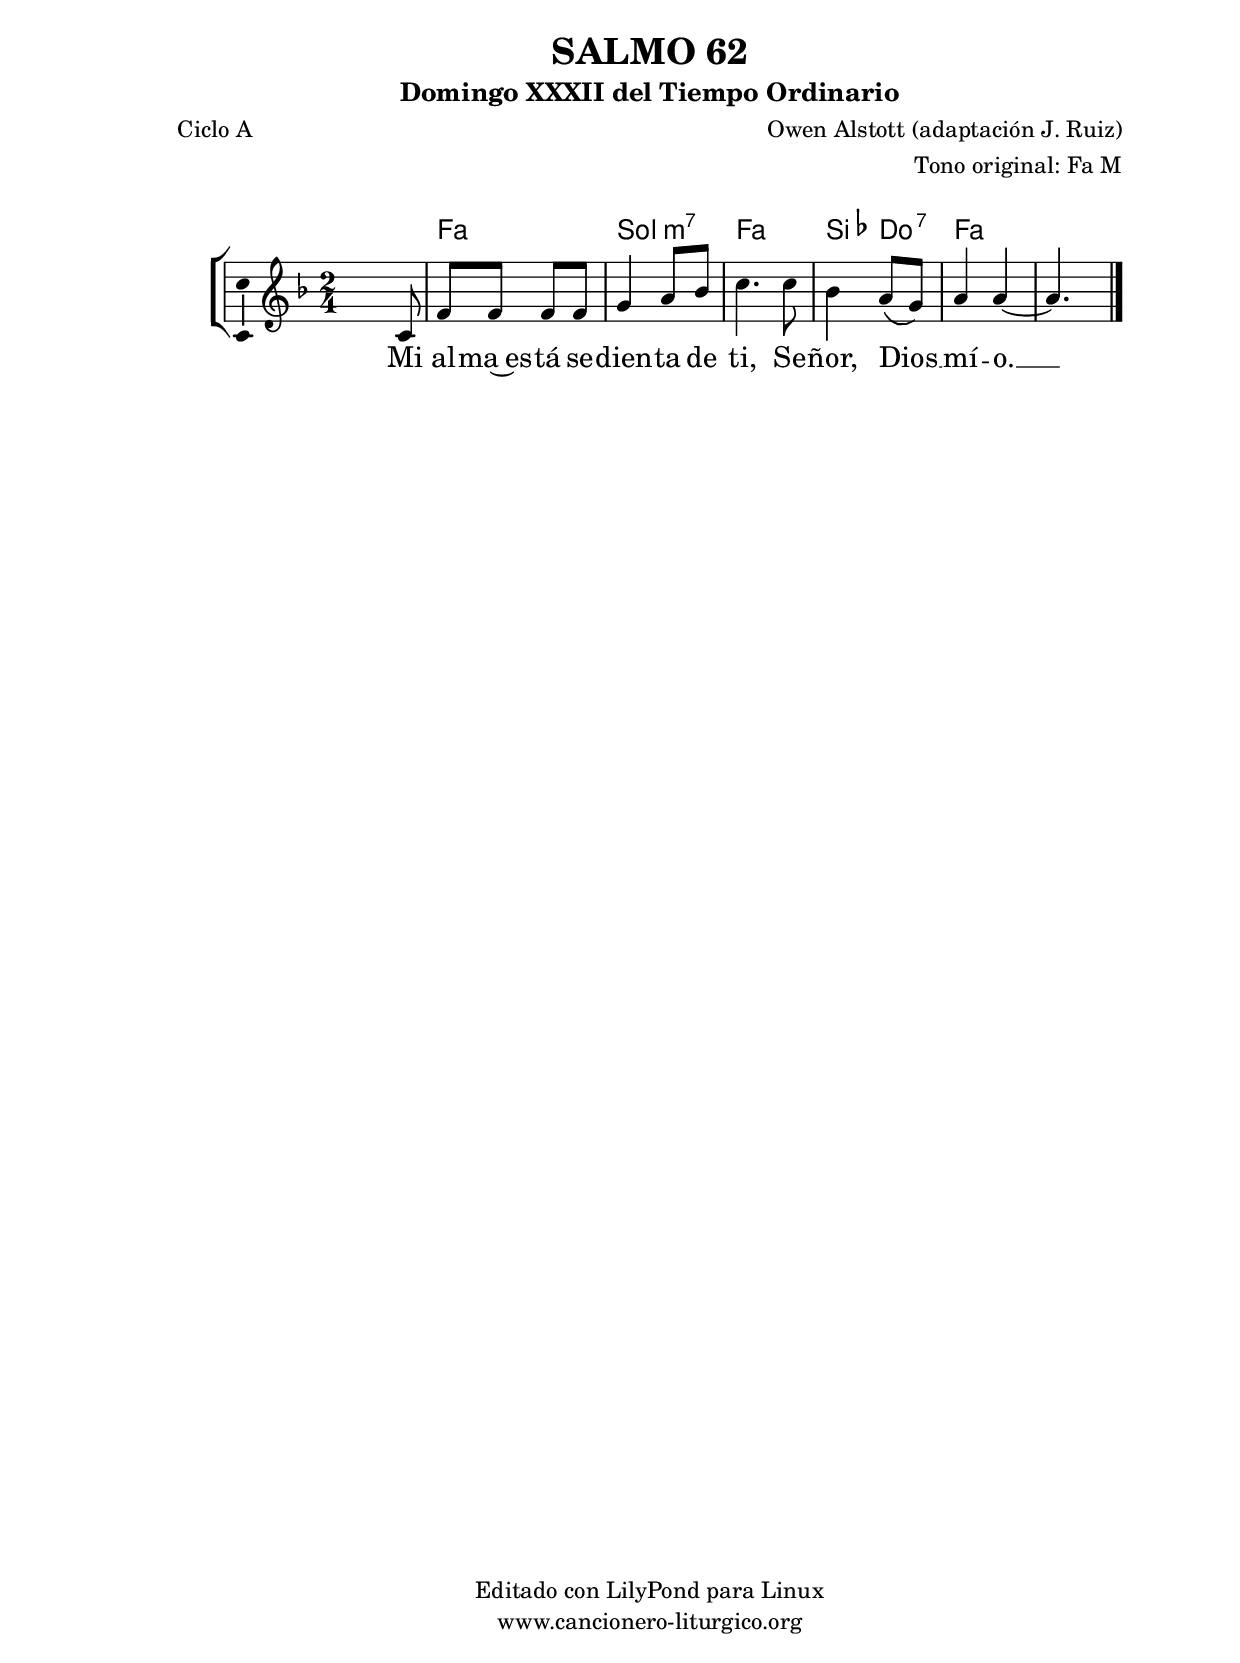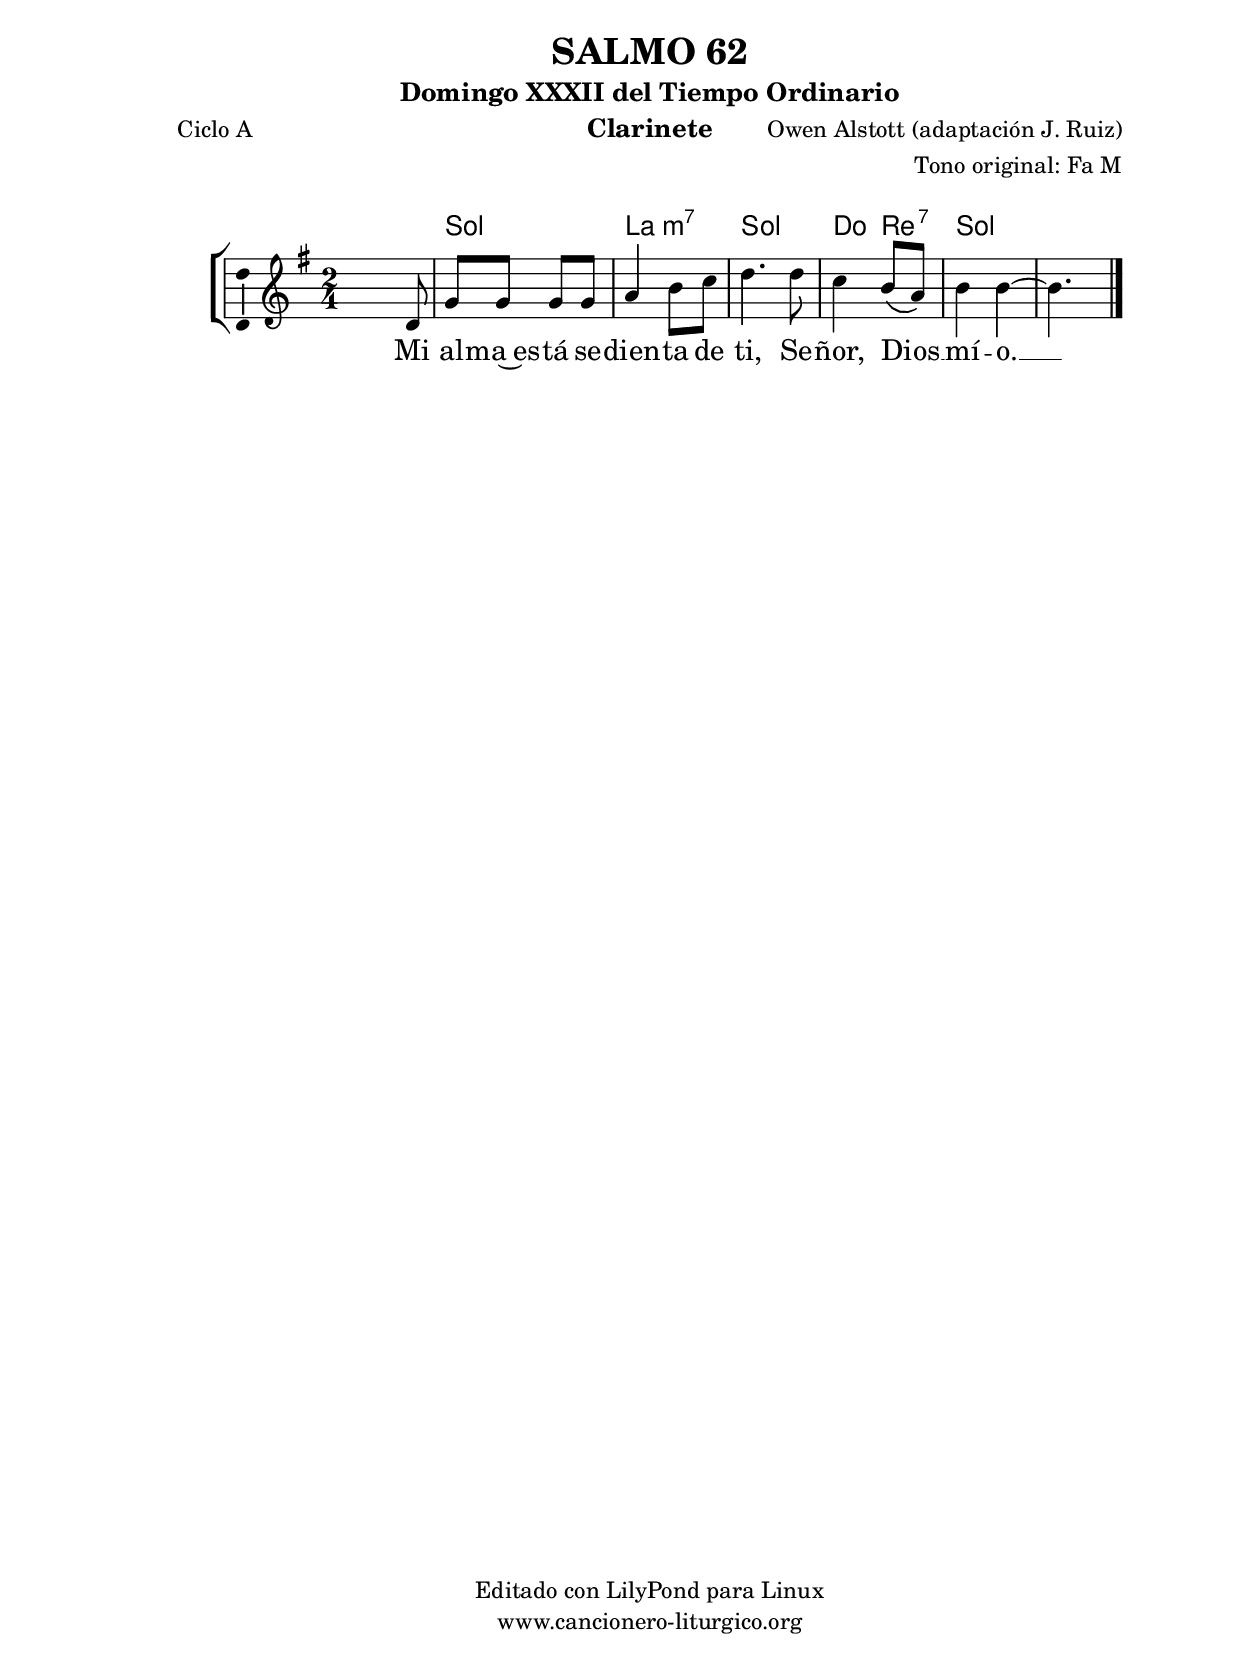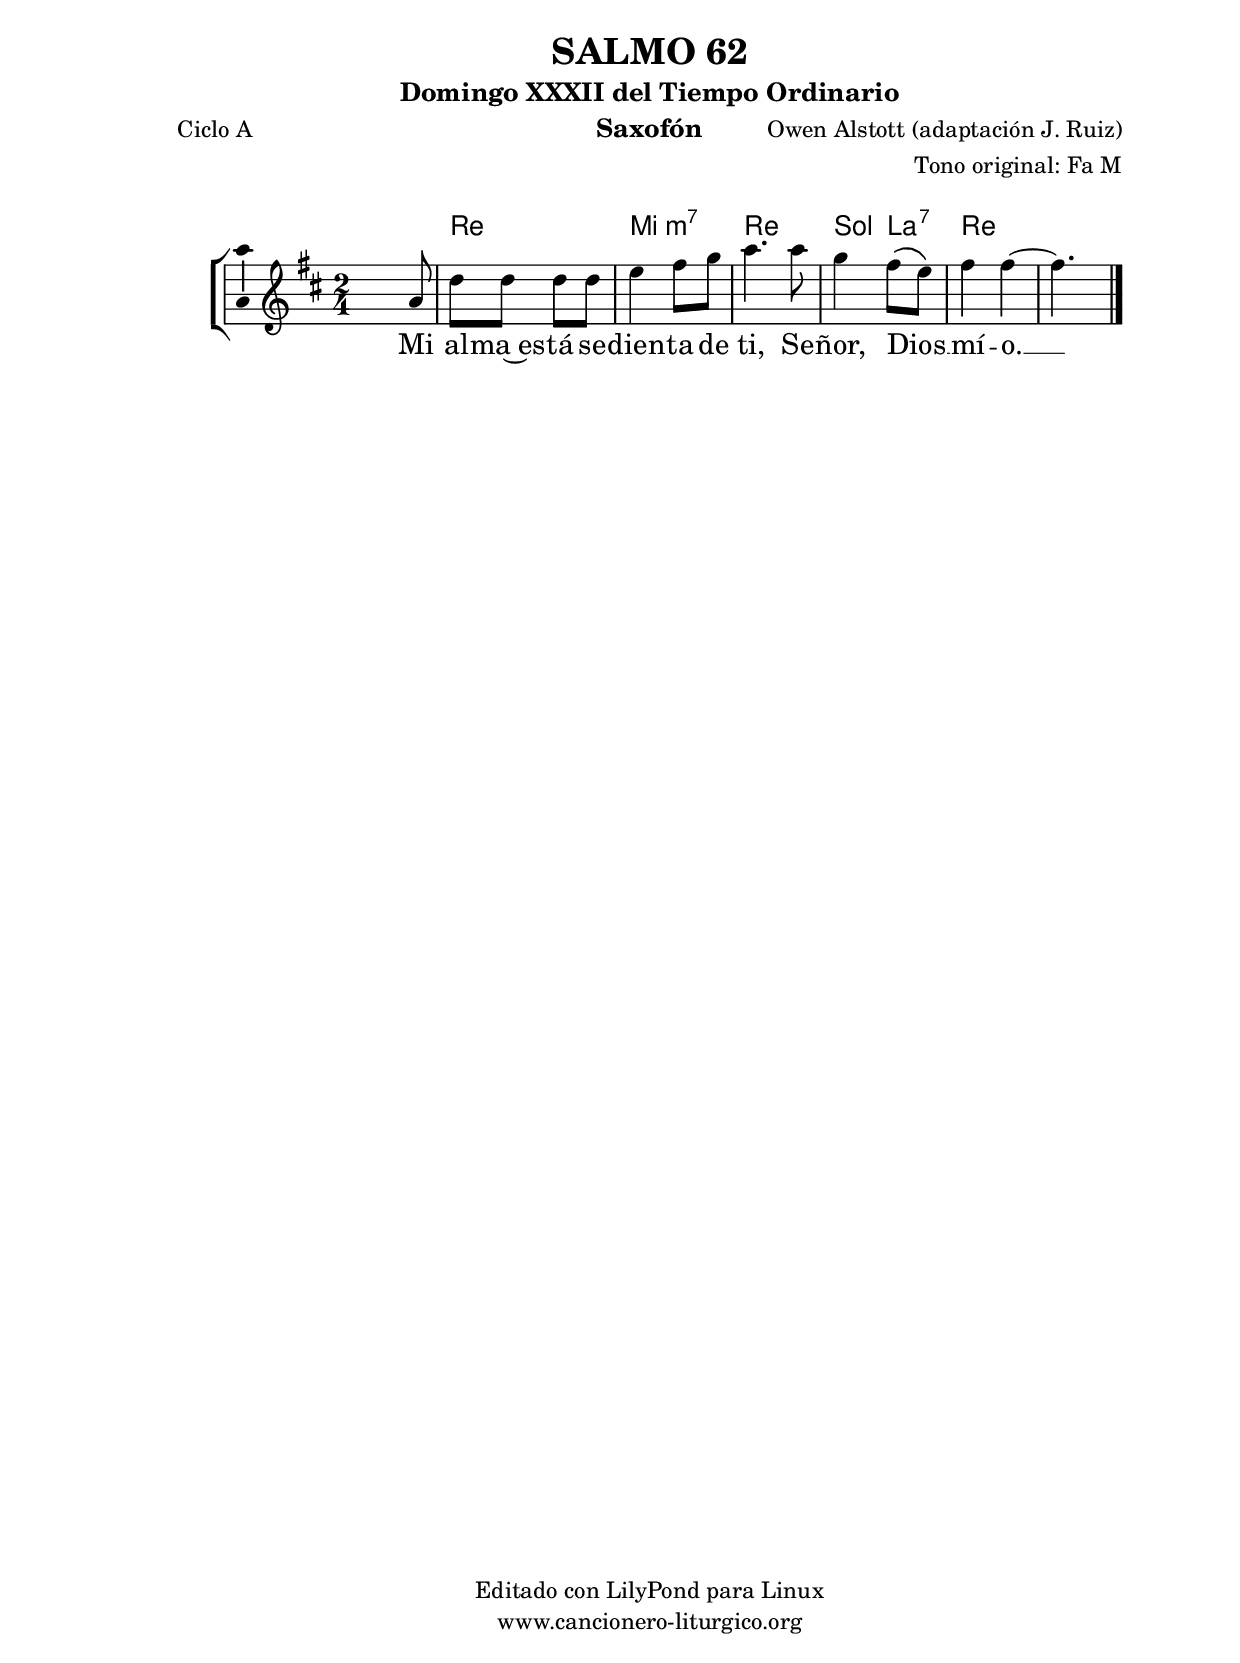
%
%para convertir .midi en .wav:
%timidity filename.midi -Ow -o finename.wav
%
%
%Para convertir de .wav a .mp3:
%lame -h -m j filename.wav
%
%
%para escuchar el midi:
%timidity nombrefichero.midi
%


%versión de lilypond para la que se ha escrito esta partitura:
\version "2.16.0"

	%Tamaño papel
	#(set-default-paper-size "a4")
	%Tamaño partitura
	#(set-global-staff-size 20)
	%No responde al pulsar sobre una nota
	#(ly:set-option 'point-and-click #f)

%parámetros del encabezamiento:
\header {
	title = "SALMO 62"
	subtitle = "Domingo XXXII del Tiempo Ordinario"
	composer = "Owen Alstott (adaptación J. Ruiz)"
	poet = "Ciclo A"
	meter = ""
	arranger = "Tono original: Fa M"
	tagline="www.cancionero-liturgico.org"
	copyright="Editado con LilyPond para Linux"
	}

%parámetros asociados al papel:
\paper  {
	oddHeaderMarkup = \markup {\fill-line { \on-the-fly #not-first-page \fromproperty #'header:title \on-the-fly #not-first-page \fromproperty #'header:composer }}
	evenHeaderMarkup = \markup {\fill-line { \fromproperty #'header:composer \fromproperty #'header:title }}
	#(set-paper-size "a4")
	print-page-number = ##f
	first-page-number = 1
	print-first-page-number = ##f
%	head-separation = 3.0 \cm
	top-margin = 2.0 \cm
	bottom-margin = 0.5\cm
%%%	bottom-margin = -1.0\cm
	left-margin = 3.0 \cm
	line-width = 16.0 \cm 
	indent = 8\mm
	interscoreline = 2.\mm
	between-system-space = 15\mm
%	para que las partituras no llenen la hoja:
	ragged-bottom = ##t
%	idem para la última hoja:
	ragged-last-bottom = ##f
%	para que las partituras llenen el ancho del papel:
	ragged-last = ##f
	after-title-space = 2.5 \cm
%page-count=1
%system-count=8

	%Flexible Vertical Spacing
%	markup-markup-spacing =
%	#'((basic-distance . 15) (minimum-distance . 15) (padding . 3))
	markup-system-spacing =
	#'((basic-distance . 15) (minimum-distance . 15) (padding . 3))
	system-system-spacing =
	#'((basic-distance . 15) (minimum-distance . 15) (padding . 3))
	score-system-spacing =
	#'((basic-distance . 15) (minimum-distance . 15) (padding . 5))
%	top-system-spacing = % header
%	#'((basic-distance . 8) (minimum-distance . 0) (padding . 3))
%	top-markup-spacing =
%	#'((basic-distance . 20) (minimum-distance . 20) (padding . 3))
	last-bottom-spacing = % footer
	#'((basic-distance . 5) (minimum-distance . 5) (padding . 3))
%	score-markup-spacing =
%	#'((basic-distance . 16) (minimum-distance . 13) (padding . 3))

	}


%parámetros que afectan a toda la partitura:
global =  {
	%clave de sol (G):
	\clef G
	%armadura:
%	\transpose g f
	\key f \major
	\tempo 4=60
	\set Score.tempoHideNote = ##t
	}


acordes = {
	\italianChords
	\chordmode {
%	\transpose g f
{
s2
f2 g:m7 f bes4 c:7 f2 f
	}
	}
}


melodia = 
%	\transpose g f
{
	\relative c'{
	\time 2/4

s4 s8 c8
f8 f f f
g4 a8 bes
c4. c8
bes4 a8 \(g\)
a4 a~
a4. s8

	\bar "|."
	}
	}


texto = \lyricmode {
Mi al -- ma~es -- tá se -- dien -- ta de ti,
Se -- ñor, Dios __ _ mí -- o. __
	}


acordesStaff = \context ChordNames = acordesStaff <<
	\set chordChanges = ##t
	\acordes
	>>


vozStaff = \context Voice = vozStaff
\with {\consists "Ambitus_engraver"}
<<
%	\set Staff.instrumentName = ""
%	\set Staff.shortInstrumentName = ""
%	\set Staff.midiInstrument = #"clarinet"
%	\set Staff.midiInstrument = #"cello"
%	\set Staff.midiInstrument = #"flute"
	\set Staff.midiInstrument = #"electric guitar (jazz)"
%	\set Staff.midiInstrument = #"english horn"
%	\set Staff.midiInstrument = #"violin"
%	\set Staff.midiInstrument = #"glockenspiel"
	\set Staff.midiMinimumVolume = #0.7
	\set Staff.midiMaximumVolume = #0.9
	\global
	\melodia
	>>


textoStaff = \context Lyrics = textoStaff <<
	\lyricsto vozStaff \texto
	>>

\book {
	\score {
		\context ChoirStaff {
			\override StaffGroup.SystemStartBracket #'collapse-height = #1
			\override Score.SystemStartBar #'collapse-height = #1
			<<
			\acordesStaff
			\vozStaff
			\textoStaff
			>>
			}
		\layout {
	    		\context {
				\Lyrics
				\override LyricText #'font-size = #2
				}
	   		 \context {
				\Score
				%fontSize = #3
				\override StaffSymbol #'staff-space = #(magstep +3)
				%\override Beam #'thickness = #0.55
				%\override SpacingSpanner #'spacing-increment = #1.0
				%\override Slur #'height-limit = #1.5
				}
			}
		}
	\score {
		\unfoldRepeats
		\context ChoirStaff {
			<<
			\acordesStaff
			\vozStaff
			>>
			}
		\midi {
	  		\context {
	  			\Score
				tempoWholesPerMinute = #(ly:make-moment 70 4)
				}
			}
		}
	}

%Partitura para clarinete
#(define output-suffix "C")
\book {
	\header{
		instrument = "Clarinete"
		}
	\score {
		\context ChoirStaff {
			\override StaffGroup.SystemStartBracket #'collapse-height = #1
			\override Score.SystemStartBar #'collapse-height = #1
\transpose c d
			<<
			\acordesStaff
			\vozStaff
			\textoStaff
			>>
			}
		\layout {
	    		\context {
				\Lyrics
				\override LyricText #'font-size = #2
				}
	   		 \context {
				\Score
				%fontSize = #3
				\override StaffSymbol #'staff-space = #(magstep +3)
				%\override Beam #'thickness = #0.55
				%\override SpacingSpanner #'spacing-increment = #1.0
				%\override Slur #'height-limit = #1.5
				}
			}
		}
	}

%Partitura para saxofón
#(define output-suffix "S")
\book {
	\header{
		instrument = "Saxofón"
		}
	\score {
		\context ChoirStaff {
			\override StaffGroup.SystemStartBracket #'collapse-height = #1
			\override Score.SystemStartBar #'collapse-height = #1
\transpose c a
			<<
			\acordesStaff
			\vozStaff
			\textoStaff
			>>
			}
		\layout {
	    		\context {
				\Lyrics
				\override LyricText #'font-size = #2
				}
	   		 \context {
				\Score
				%fontSize = #3
				\override StaffSymbol #'staff-space = #(magstep +3)
				%\override Beam #'thickness = #0.55
				%\override SpacingSpanner #'spacing-increment = #1.0
				%\override Slur #'height-limit = #1.5
				}
			}
		}
	}

